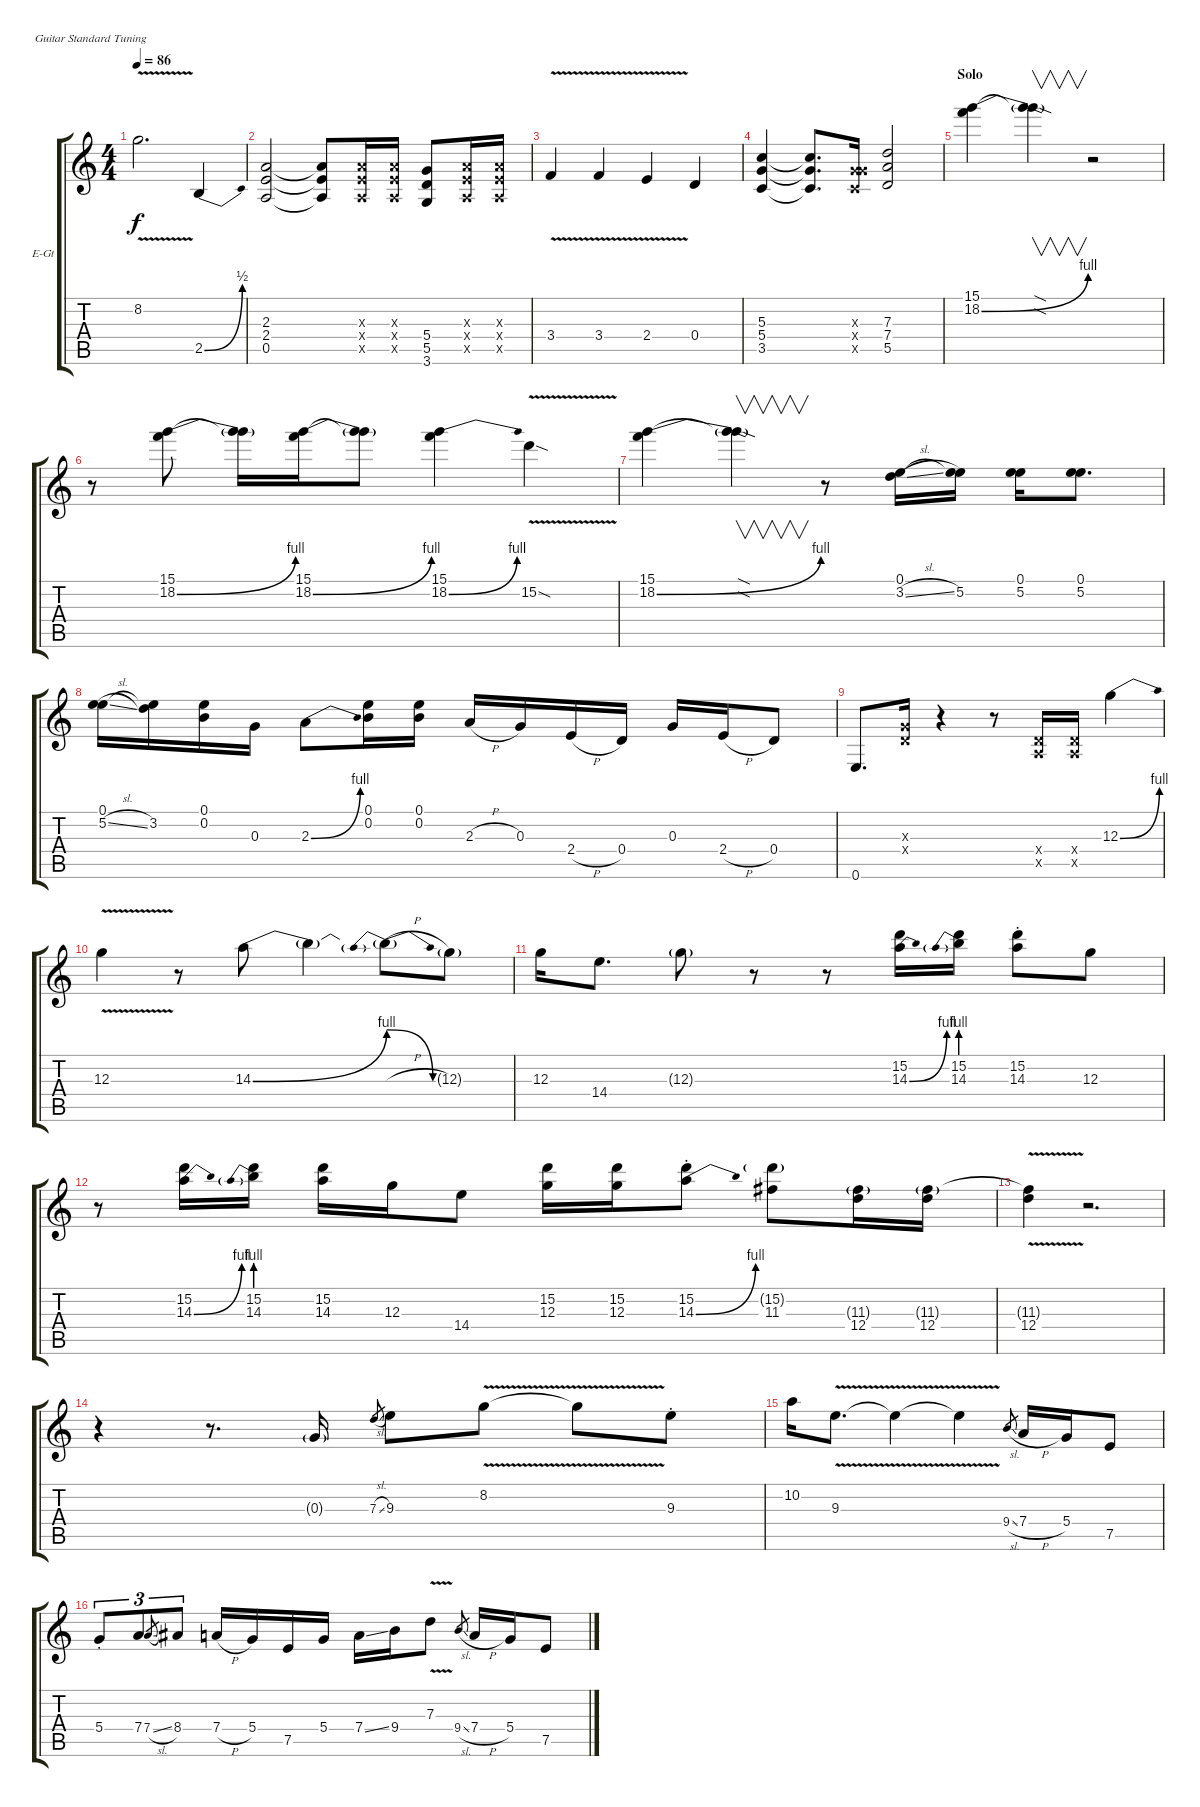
\bracketExtendMode groupsimilarinstruments
\firstSystemTrackNameOrientation horizontal
\otherSystemsTrackNameOrientation horizontal
\track ("You" "E-Gt") {mute multiBarRest instrument distortionguitar}
\staff {score tabs}
\tuning (E4 B3 G3 D3 A2 E2)
\ts (4 4)
\tempo 86
\clef g2
\ks c
8.2{v t}.2{d dy f} 2.5{be (bend 0 0 59.4 2)}.4 |
(2.3 2.4 0.5).2 (2.3{t} 2.4{t} 0.5{t}).8 (2.3{x} 2.4{x} 0.5{x}).16 (2.3{x} 2.4{x} 0.5{x}).16 (5.4 5.5 3.6).8 (2.3{x} 2.4{x} 0.5{x}).16 (2.3{x} 2.4{x} 0.5{x}).16 |
3.4{v}.4 3.4{v}.4 2.4{v}.4 0.4.4 |
(5.4 3.5 5.3).4 (5.4{t} 3.5{t} 5.3{t}).8{d} (5.4{x} 3.5{x} 0.3{x}).16 (7.4 5.5 7.3).2 |
\section ("" "Solo")
(15.1 18.2{be (bend 0 0 15 4)}).4 (15.1{sod t} 18.2{sod t}).4{v} r.2 |
r.8 (15.1 18.2{be (bend 0 0 15 4)}).8 (18.2{t} 15.1{t}).16 (15.1 18.2{be (bend 0 0 15 4)}).16 (15.1{t} 18.2{t}).8 (15.1 18.2{be (bend 0 0 15 4)}).4 15.2{v sod}.4 |
(15.1 18.2{be (bend 0 0 15 4)}).4 (15.1{sod t} 18.2{sod t}).4{v} r.8 (3.2{sl} 0.1).16 (5.2 0.1{t}).16 (0.1 5.2).16 (0.1 5.2).8{d} |
(5.2{sl} 0.1).16 (3.2 0.1{t}).16 (0.1 0.2).16 0.3.16 2.3{be (bend 0 0 15 4)}.8 (0.1 0.2).16 (0.1 0.2).16 2.3{h}.16 0.3.16 2.4{h}.16 0.4.16 0.3.16 2.4{h}.16 0.4.8 |
0.6.8{d} (0.4{x} 0.3{x}).16 r.4 r.8 (0.4{x} 0.5{x}).16 (0.4{x} 0.5{x}).16 12.3{be (bend 0 0 60 4)}.4 |
12.3{v}.4 r.8 14.3{be (bend 0 0 15 4)}.8 14.3{t}.4 14.3{be (prebendrelease 0 4 15 0) h t}.8 12.3{g}.8 |
12.3.16 14.4.8{d} 12.3{g}.8 r.8 r.8 (15.2 14.3{be (bend 0 0 60 4)}).16 (15.2 14.3{be (prebend 0 4 60 4)}).16 (15.2{st} 14.3{st}).8 12.3.8 |
r.8 (15.2 14.3{be (bend 0 0 60 4)}).16 (15.2 14.3{be (prebend 0 4 60 4)}).16 (15.2 14.3).16 12.3.16 14.4.8 (15.2 12.3).16 (15.2 12.3).16 (15.2{st} 14.3{be (bend 0 0 60 4) st}).8 (11.3 15.2{g}).8 (12.4 11.3{g}).16 (12.4 11.3{g}).16 |
(12.4{v} 11.3{t}).4 r.2{d} |
r.4 r.8{d} 0.3{g}.16 7.3{sl}.8{gr} 9.3.8 8.2{v}.8 8.2{v t}.8 9.3{st}.8 |
10.2.16 9.3{v}.8{d} 9.3{v t}.4 9.3{v t}.4 9.4{sl}.8{gr} 7.4{h}.16 5.4.16 7.5.8 |
5.4{st}.8{tu (3 2)} 7.4.8{tu (3 2)} 7.4{sl}.8{gr} 8.4.8{tu (3 2)} 7.4{h}.16 5.4.16 7.5.16 5.4.16 7.4{ss}.16 9.4.16 7.3{v}.8 9.4{sl}.8{gr} 7.4{h}.16 5.4.16 7.5.8
